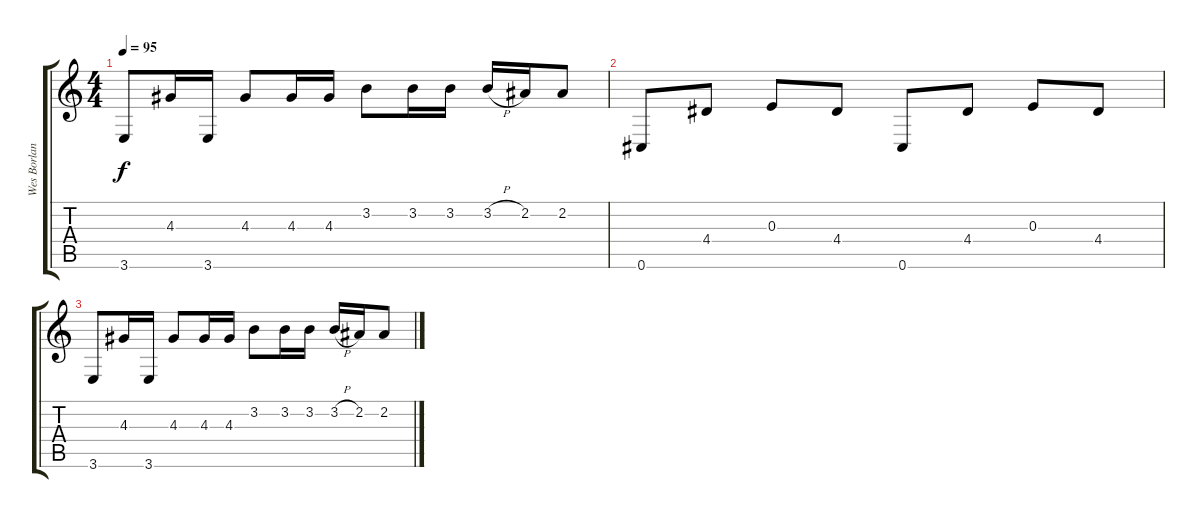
\track ("Wes Borland (1st Guitar)" "Wes Borlan") {instrument electricguitarclean}
\staff {score tabs}
\tuning (Db4 Ab3 E3 B2 Gb2 Db2) {hide}
\ts (4 4)
\tempo 95
\clef g2
\ks c
3.6.8{dy f} 4.3.16 3.6.16 4.3.8 4.3.16 4.3.16 3.2.8 3.2.16 3.2.16 3.2{h}.16 2.2.16 2.2.8 |
0.6.8 4.4.8 0.3.8 4.4.8 0.6.8 4.4.8 0.3.8 4.4.8 |
3.6.8 4.3.16 3.6.16 4.3.8 4.3.16 4.3.16 3.2.8 3.2.16 3.2.16 3.2{h}.16 2.2.16 2.2.8
